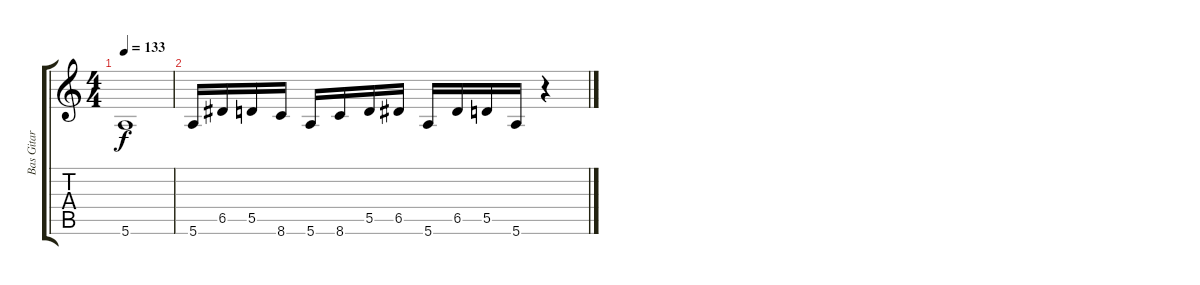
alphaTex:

\track ("Bas Gitar" "Bas Gitar") {instrument electricbassfinger}
\staff {score tabs}
\tuning (E4 B3 G3 D3 A2 E2) {hide}
\ts (4 4)
\tempo 133
\clef g2
\ks c
5.6.1{dy f} |
5.6.16 6.5.16 5.5.16 8.6.16 5.6.16 8.6.16 5.5.16 6.5.16 5.6.16 6.5.16 5.5.16 5.6.16 r.4
